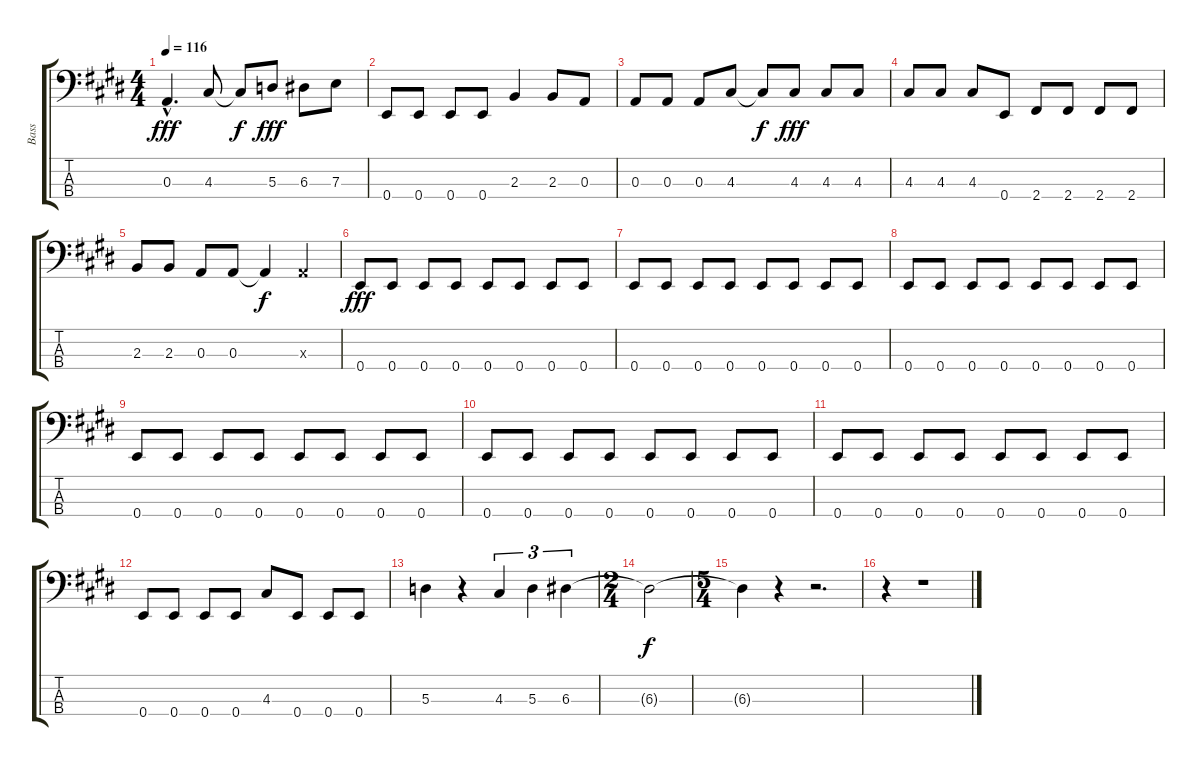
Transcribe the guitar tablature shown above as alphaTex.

\track ("Bass" "Bass") {instrument electricbasspick}
\staff {score tabs}
\tuning (G2 D2 A1 E1) {hide}
\ts (4 4)
\tempo 116
\clef f4
\ks e
0.3{hac}.4{d dy fff} 4.3.8 4.3{t}.8{dy f} 5.3.8{dy fff} 6.3.8 7.3.8 |
0.4.8 0.4.8 0.4.8 0.4.8 2.3.4 2.3.8 0.3.8 |
0.3.8 0.3.8 0.3.8 4.3.8 4.3{t}.8{dy f} 4.3.8{dy fff} 4.3.8 4.3.8 |
4.3.8 4.3.8 4.3.8 0.4.8 2.4.8 2.4.8 2.4.8 2.4.8 |
2.3.8 2.3.8 0.3.8 0.3.8 0.3{t}.4{dy f} 0.3{x}.4 |
0.4.8{dy fff} 0.4.8 0.4.8 0.4.8 0.4.8 0.4.8 0.4.8 0.4.8 |
0.4.8 0.4.8 0.4.8 0.4.8 0.4.8 0.4.8 0.4.8 0.4.8 |
0.4.8 0.4.8 0.4.8 0.4.8 0.4.8 0.4.8 0.4.8 0.4.8 |
0.4.8 0.4.8 0.4.8 0.4.8 0.4.8 0.4.8 0.4.8 0.4.8 |
0.4.8 0.4.8 0.4.8 0.4.8 0.4.8 0.4.8 0.4.8 0.4.8 |
0.4.8 0.4.8 0.4.8 0.4.8 0.4.8 0.4.8 0.4.8 0.4.8 |
0.4.8 0.4.8 0.4.8 0.4.8 4.3.8 0.4.8 0.4.8 0.4.8 |
5.3.4 r.4 4.3.4{tu (3 2)} 5.3.4{tu (3 2)} 6.3.4{tu (3 2)} |
\ts (2 4)
6.3{t}.2{dy f} |
\ts (5 4)
6.3{t}.4 r.4 r.2{d} |
r.4 r.1
